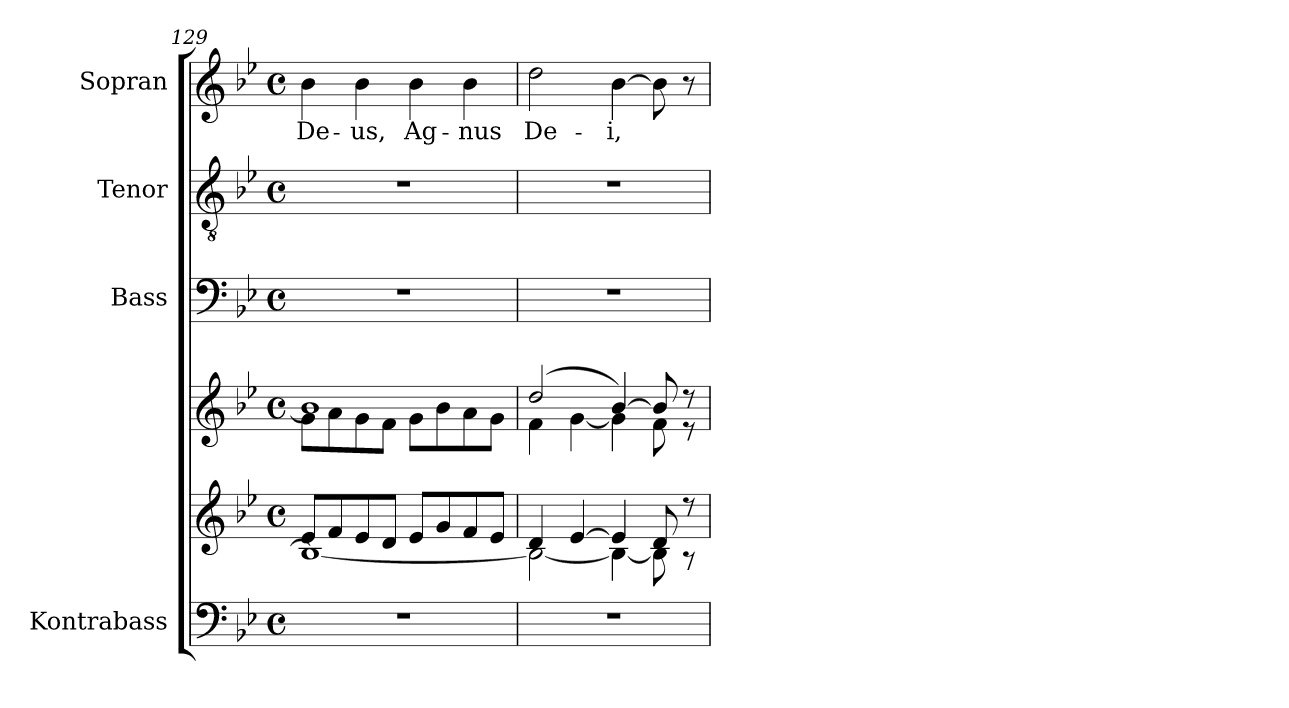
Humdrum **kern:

**kern	**kern	**kern	**kern	**kern	**kern	**text
*part5	*part4	*part4	*part3	*part2	*part1	*part1
*staff6	*staff5	*staff4	*staff3	*staff2	*staff1	*staff1
*I"Kontrabass	*	*	*I"Bass	*I"Tenor	*I"Sopran	*
*I'Kb.	*	*	*I'B.	*I'T.	*I'S.	*
*clefF4	*clefG2	*clefG2	*clefF4	*clefGv2	*clefG2	*
*ITrd7c12	*	*	*	*	*	*
*k[b-e-]	*k[b-e-]	*k[b-e-]	*k[b-e-]	*k[b-e-]	*k[b-e-]	*
*B-:	*B-:	*B-:	*B-:	*B-:	*B-:	*
*M4/4	*M4/4	*M4/4	*M4/4	*M4/4	*M4/4	*
*met(c)	*met(c)	*met(c)	*met(c)	*met(c)	*met(c)	*
=129	=129	=129	=129	=129	=129	=129
*	*^	*^	*	*	*	*
!	!	!	!	!	!	!	!	!LO:LY:b
1r	8e-/L	1B-_	1b-]	8g\L	1r	1r	4b-\	De-
.	8f/	.	.	8a\	.	.	.	.
!	!	!	!	!	!	!	!	!LO:LY:b
.	8e-/	.	.	8g\	.	.	4b-\	-us,
.	8d/J	.	.	8f\J	.	.	.	.
!	!	!	!	!	!	!	!	!LO:LY:b
.	8e-/L	.	.	8g\L	.	.	4b-\	Ag-
.	8g/	.	.	8b-\	.	.	.	.
!	!	!	!	!	!	!	!	!LO:LY:b
.	8f/	.	.	8a\	.	.	4b-\	-nus
.	8e-/J	.	.	8g\J	.	.	.	.
=130	=130	=130	=130	=130	=130	=130	=130	=130
!	!	!	!	!	!	!	!	!LO:LY:b
1r	4d/	2B-\_	(2dd/	4f\	1r	1r	2dd\	De-
.	[>4e-/	.	.	[<4g\	.	.	.	.
!	!	!	!	!	!	!	!	!LO:LY:b
.	4e-/]	4B-\_	[>4b-/)	4g\]	.	.	[4b-\	-i,
.	8d/	8B-\]	8b-/]	8f\	.	.	8b-\]	.
.	8r	8r	8r	8r	.	.	8r	.
*	*v	*v	*	*	*	*	*	*
*	*	*v	*v	*	*	*	*
=	=	=	=	=	=	=
*-	*-	*-	*-	*-	*-	*-
